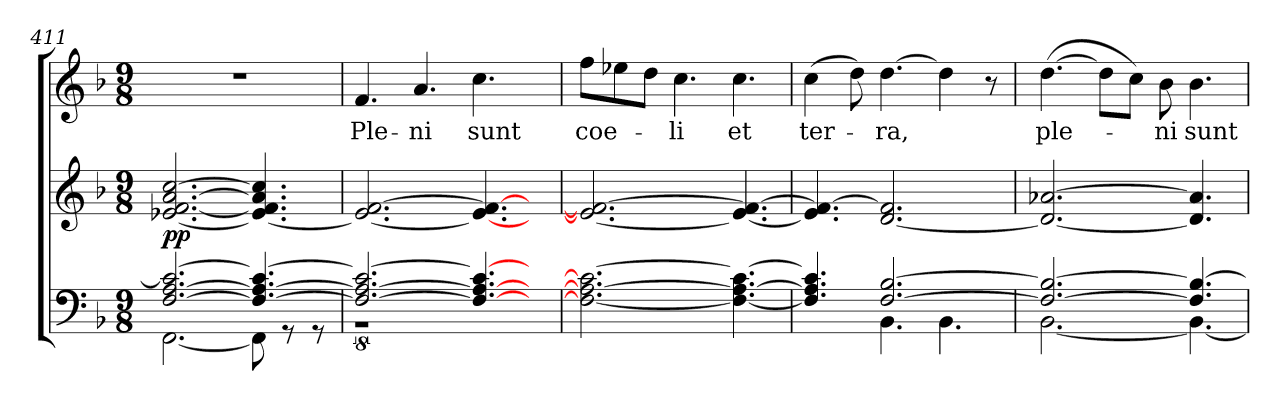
**kern	**kern	**dynam	**kern	**text
*part2	*part2	*part2	*part1	*part1
*staff3	*staff2	*staff2/3	*staff1	*staff1
!!LO:LB:g=z
*clefF4	*clefG2	*	*clefG2	*
*	*	*	*ITrd7c12	*
*k[b-]	*k[b-]	*	*k[b-]	*
*F:	*F:	*	*F:	*
*M9/8	*M9/8	*	*M9/8	*
=411	=411	=411	=411	=411
*^	*	*	*	*
!	!	!	!LO:DY:b	!	!
[>2.F/ [>2.A/ 2.c/_	[<2.FF\	[2.e-X/ [2.f/ [2.a/ [2.cc/	pp	8%9r	.
4.F/_ 4.A/_ 4.c/_	8FF\]	4.e-/_ 4.f/] 4.a/] 4.cc/]	.	.	.
.	8rFF	.	.	.	.
.	8rFF	.	.	.	.
=412	=412	=412	=412	=412	=412
!	!	!	!	!	!LO:LY:b
2.F/_ 2.A/_ 2.c/_	8%9rBB	2.e-/_ [2.f/	.	4.F/	Ple-
!	!	!	!	!	!LO:LY:b
.	.	.	.	4.A/	-ni
!	!	!	!	!	!LO:LY:b
4.F/_ 4.A/_ 4.c/_	.	4.e-/_ 4.f/_	.	4.c\	sunt
8ryy	8ryy	8ryy	.	8ryy	.
=413	=413	=413	=413	=413	=413
!	!	!	!	!	!LO:LY:b
*v	*v	*	*	*	*
2.F\_ 2.A\_ 2.c\_	2.e-/_ 2.f/_	.	8f\L	coe-
.	.	.	8e-X\	.
.	.	.	8d\J	.
!	!	!	!	!LO:LY:b
.	.	.	4.c\	-li
!	!	!	!	!LO:LY:b
4.F\_ 4.A\_ 4.c\_	4.e-/_ 4.f/_	.	4.c\	et
=414	=414	=414	=414	=414
*^	*	*	*	*
!	!	!	!	!	!LO:LY:b
4.F/] 4.A/] 4.c/]	4.ryy	4.e-/] 4.f/_	.	(>4c\	ter-
.	.	.	.	8d\)	.
!	!	!	!	!	!LO:LY:b
[>2.F/ [>2.B-/	4.BB-\	[2.d/ 2.f/]	.	[4.d\	-ra,
.	4.BB-\	.	.	4d\]	.
.	.	.	.	8r	.
=415	=415	=415	=415	=415	=415
!	!	!	!	!	!LO:LY:b
2.F/_ 2.B-/_	[<2.BB-\	2.d/_ [>2.a-X/	.	(>[4.d\	ple-
.	.	.	.	8d\L]	.
.	.	.	.	8c\J)	.
!	!	!	!	!	!LO:LY:b
.	.	.	.	8B-\	-ni
!	!	!	!	!	!LO:LY:b
4.F/] 4.B-/_	4.BB-\_	4.d/] 4.a-/]	.	4.B-\	sunt
*v	*v	*	*	*	*
=	=	=	=	=
*-	*-	*-	*-	*-
